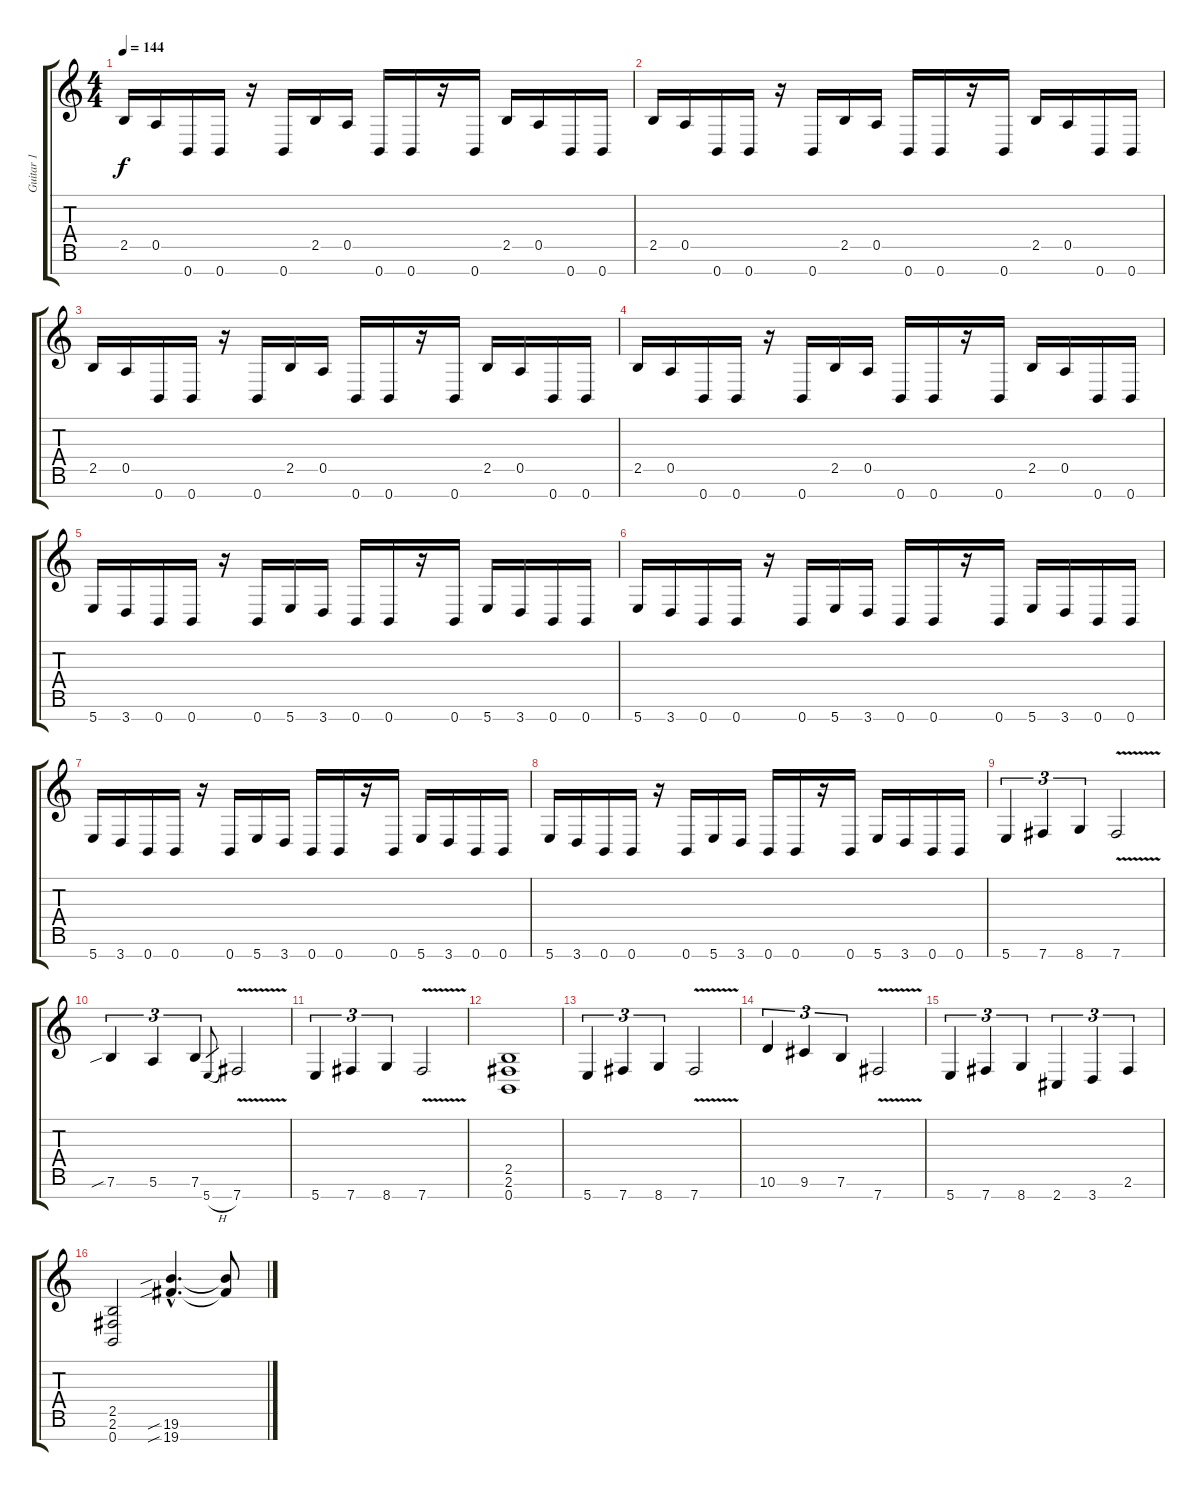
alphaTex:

\track ("Guitar 1" "Guitar 1") {instrument distortionguitar}
\staff {score tabs}
\tuning (E4 B3 G3 D3 A2 E2 B1) {hide}
\ts (4 4)
\tempo 144
\clef g2
\ks c
2.5.16{dy f} 0.5.16 0.7.16 0.7.16 r.16 0.7.16 2.5.16 0.5.16 0.7.16 0.7.16 r.16 0.7.16 2.5.16 0.5.16 0.7.16 0.7.16 |
2.5.16 0.5.16 0.7.16 0.7.16 r.16 0.7.16 2.5.16 0.5.16 0.7.16 0.7.16 r.16 0.7.16 2.5.16 0.5.16 0.7.16 0.7.16 |
2.5.16 0.5.16 0.7.16 0.7.16 r.16 0.7.16 2.5.16 0.5.16 0.7.16 0.7.16 r.16 0.7.16 2.5.16 0.5.16 0.7.16 0.7.16 |
2.5.16 0.5.16 0.7.16 0.7.16 r.16 0.7.16 2.5.16 0.5.16 0.7.16 0.7.16 r.16 0.7.16 2.5.16 0.5.16 0.7.16 0.7.16 |
5.7.16 3.7.16 0.7.16 0.7.16 r.16 0.7.16 5.7.16 3.7.16 0.7.16 0.7.16 r.16 0.7.16 5.7.16 3.7.16 0.7.16 0.7.16 |
5.7.16 3.7.16 0.7.16 0.7.16 r.16 0.7.16 5.7.16 3.7.16 0.7.16 0.7.16 r.16 0.7.16 5.7.16 3.7.16 0.7.16 0.7.16 |
5.7.16 3.7.16 0.7.16 0.7.16 r.16 0.7.16 5.7.16 3.7.16 0.7.16 0.7.16 r.16 0.7.16 5.7.16 3.7.16 0.7.16 0.7.16 |
5.7.16 3.7.16 0.7.16 0.7.16 r.16 0.7.16 5.7.16 3.7.16 0.7.16 0.7.16 r.16 0.7.16 5.7.16 3.7.16 0.7.16 0.7.16 |
5.7.4{tu (3 2)} 7.7.4{tu (3 2)} 8.7.4{tu (3 2)} 7.7{v}.2 |
7.6{sib}.4{tu (3 2)} 5.6.4{tu (3 2)} 7.6.4{tu (3 2)} 5.7{h}.8{gr} 7.7{v}.2 |
5.7.4{tu (3 2)} 7.7.4{tu (3 2)} 8.7.4{tu (3 2)} 7.7{v}.2 |
(2.5 2.6 0.7).1 |
5.7.4{tu (3 2)} 7.7.4{tu (3 2)} 8.7.4{tu (3 2)} 7.7{v}.2 |
10.6.4{tu (3 2)} 9.6.4{tu (3 2)} 7.6.4{tu (3 2)} 7.7{v}.2 |
5.7.4{tu (3 2)} 7.7.4{tu (3 2)} 8.7.4{tu (3 2)} 2.7.4{tu (3 2)} 3.7.4{tu (3 2)} 2.6.4{tu (3 2)} |
(2.5 2.6 0.7).2 (19.6{sib hac} 19.7{sib hac}).4{d} (19.6{t} 19.7{t}).8
